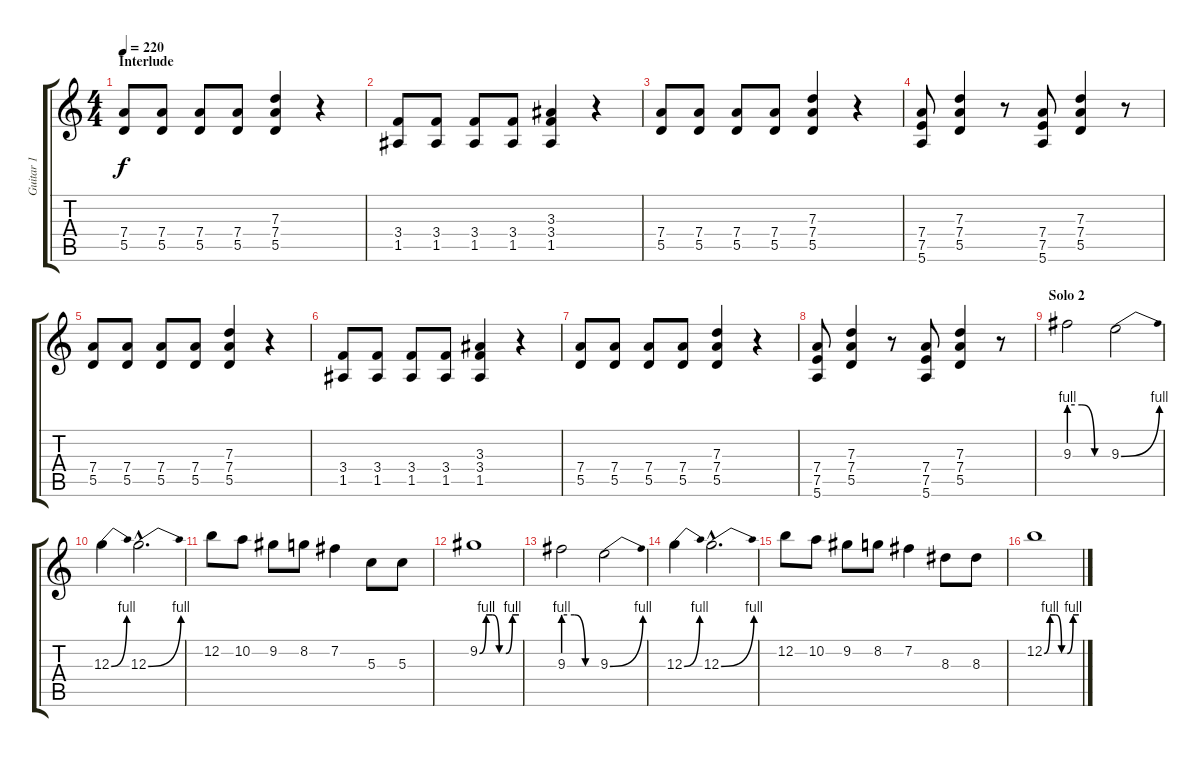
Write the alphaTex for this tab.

\track ("Guitar 1" "Guitar 1") {instrument distortionguitar}
\staff {score tabs}
\tuning (E4 B3 G3 D3 A2 E2) {hide}
\ts (4 4)
\section ("" "Interlude")
\tempo 220
\clef g2
\ks c
(7.4 5.5).8{dy f} (7.4 5.5).8 (7.4 5.5).8 (7.4 5.5).8 (7.3 7.4 5.5).4 r.4 |
(3.4 1.5).8 (3.4 1.5).8 (3.4 1.5).8 (3.4 1.5).8 (3.3 3.4 1.5).4 r.4 |
(7.4 5.5).8 (7.4 5.5).8 (7.4 5.5).8 (7.4 5.5).8 (7.3 7.4 5.5).4 r.4 |
(7.4 7.5 5.6).8 (7.3 7.4 5.5).4 r.8 (7.4 7.5 5.6).8 (7.3 7.4 5.5).4 r.8 |
(7.4 5.5).8 (7.4 5.5).8 (7.4 5.5).8 (7.4 5.5).8 (7.3 7.4 5.5).4 r.4 |
(3.4 1.5).8 (3.4 1.5).8 (3.4 1.5).8 (3.4 1.5).8 (3.3 3.4 1.5).4 r.4 |
(7.4 5.5).8 (7.4 5.5).8 (7.4 5.5).8 (7.4 5.5).8 (7.3 7.4 5.5).4 r.4 |
(7.4 7.5 5.6).8 (7.3 7.4 5.5).4 r.8 (7.4 7.5 5.6).8 (7.3 7.4 5.5).4 r.8 |
\section ("" "Solo 2")
9.3{be (custom 0 4 20 4 40 0 60 0)}.2 9.3{be (bend 0 0 60 4)}.2 |
12.3{be (bend 0 0 60 4)}.4 12.3{be (bend 0 0 60 4) hac}.2{d} |
12.2.8 10.2.8 9.2.8 8.2.8 7.2.4 5.3.8 5.3.8 |
9.2{be (custom 0 0 10 4 20 4 30 0 40 0 50 4 60 4)}.1 |
9.3{be (custom 0 4 20 4 40 0 60 0)}.2 9.3{be (bend 0 0 60 4)}.2 |
12.3{be (bend 0 0 60 4)}.4 12.3{be (bend 0 0 60 4) hac}.2{d} |
12.2.8 10.2.8 9.2.8 8.2.8 7.2.4 8.3.8 8.3.8 |
12.2{be (custom 0 0 10 4 20 4 30 0 40 0 50 4 60 4)}.1
